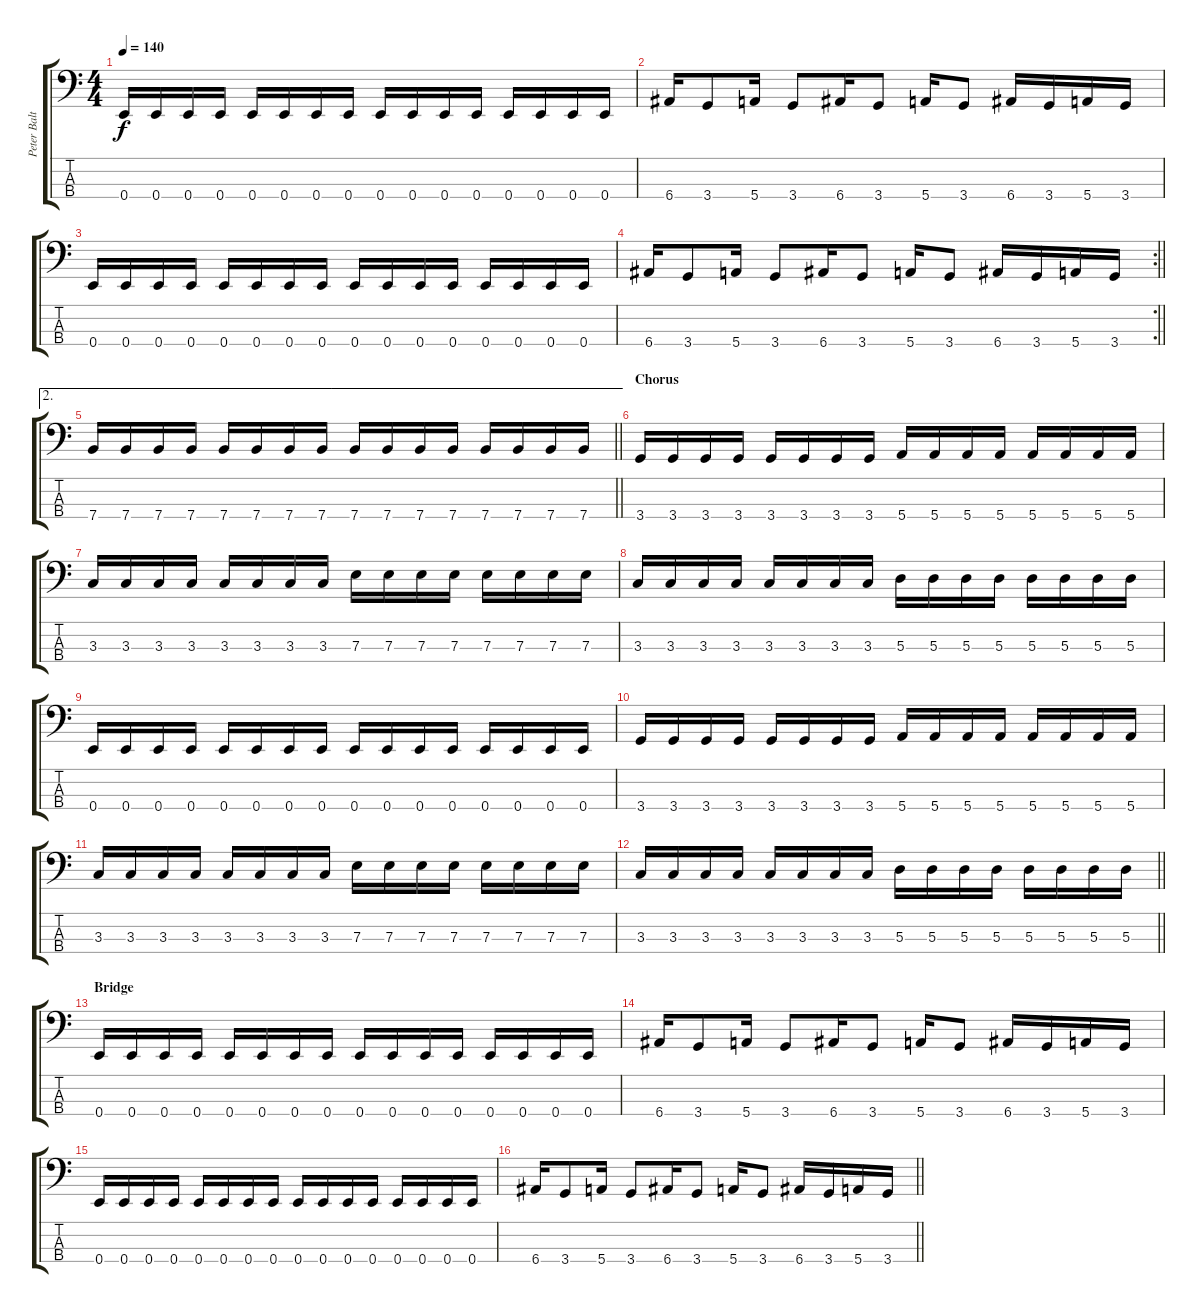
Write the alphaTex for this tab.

\track ("Peter Baltes (Bass)" "Peter Balt") {instrument electricbasspick}
\staff {score tabs}
\tuning (G2 D2 A1 E1) {hide}
\ts (4 4)
\tempo 140
\clef f4
\ks c
0.4.16{dy f} 0.4.16 0.4.16 0.4.16 0.4.16 0.4.16 0.4.16 0.4.16 0.4.16 0.4.16 0.4.16 0.4.16 0.4.16 0.4.16 0.4.16 0.4.16 |
6.4.16 3.4.8 5.4.16 3.4.8 6.4.16 3.4.8 5.4.16 3.4.8 6.4.16 3.4.16 5.4.16 3.4.16 |
0.4.16 0.4.16 0.4.16 0.4.16 0.4.16 0.4.16 0.4.16 0.4.16 0.4.16 0.4.16 0.4.16 0.4.16 0.4.16 0.4.16 0.4.16 0.4.16 |
\rc 2
\barLineRight lightlight
6.4.16 3.4.8 5.4.16 3.4.8 6.4.16 3.4.8 5.4.16 3.4.8 6.4.16 3.4.16 5.4.16 3.4.16 |
\ae 2
\barLineRight lightlight
7.4.16 7.4.16 7.4.16 7.4.16 7.4.16 7.4.16 7.4.16 7.4.16 7.4.16 7.4.16 7.4.16 7.4.16 7.4.16 7.4.16 7.4.16 7.4.16 |
\section ("" "Chorus")
3.4.16 3.4.16 3.4.16 3.4.16 3.4.16 3.4.16 3.4.16 3.4.16 5.4.16 5.4.16 5.4.16 5.4.16 5.4.16 5.4.16 5.4.16 5.4.16 |
3.3.16 3.3.16 3.3.16 3.3.16 3.3.16 3.3.16 3.3.16 3.3.16 7.3.16 7.3.16 7.3.16 7.3.16 7.3.16 7.3.16 7.3.16 7.3.16 |
3.3.16 3.3.16 3.3.16 3.3.16 3.3.16 3.3.16 3.3.16 3.3.16 5.3.16 5.3.16 5.3.16 5.3.16 5.3.16 5.3.16 5.3.16 5.3.16 |
0.4.16 0.4.16 0.4.16 0.4.16 0.4.16 0.4.16 0.4.16 0.4.16 0.4.16 0.4.16 0.4.16 0.4.16 0.4.16 0.4.16 0.4.16 0.4.16 |
3.4.16 3.4.16 3.4.16 3.4.16 3.4.16 3.4.16 3.4.16 3.4.16 5.4.16 5.4.16 5.4.16 5.4.16 5.4.16 5.4.16 5.4.16 5.4.16 |
3.3.16 3.3.16 3.3.16 3.3.16 3.3.16 3.3.16 3.3.16 3.3.16 7.3.16 7.3.16 7.3.16 7.3.16 7.3.16 7.3.16 7.3.16 7.3.16 |
\barLineRight lightlight
3.3.16 3.3.16 3.3.16 3.3.16 3.3.16 3.3.16 3.3.16 3.3.16 5.3.16 5.3.16 5.3.16 5.3.16 5.3.16 5.3.16 5.3.16 5.3.16 |
\section ("" "Bridge")
0.4.16 0.4.16 0.4.16 0.4.16 0.4.16 0.4.16 0.4.16 0.4.16 0.4.16 0.4.16 0.4.16 0.4.16 0.4.16 0.4.16 0.4.16 0.4.16 |
6.4.16 3.4.8 5.4.16 3.4.8 6.4.16 3.4.8 5.4.16 3.4.8 6.4.16 3.4.16 5.4.16 3.4.16 |
0.4.16 0.4.16 0.4.16 0.4.16 0.4.16 0.4.16 0.4.16 0.4.16 0.4.16 0.4.16 0.4.16 0.4.16 0.4.16 0.4.16 0.4.16 0.4.16 |
\barLineRight lightlight
6.4.16 3.4.8 5.4.16 3.4.8 6.4.16 3.4.8 5.4.16 3.4.8 6.4.16 3.4.16 5.4.16 3.4.16
